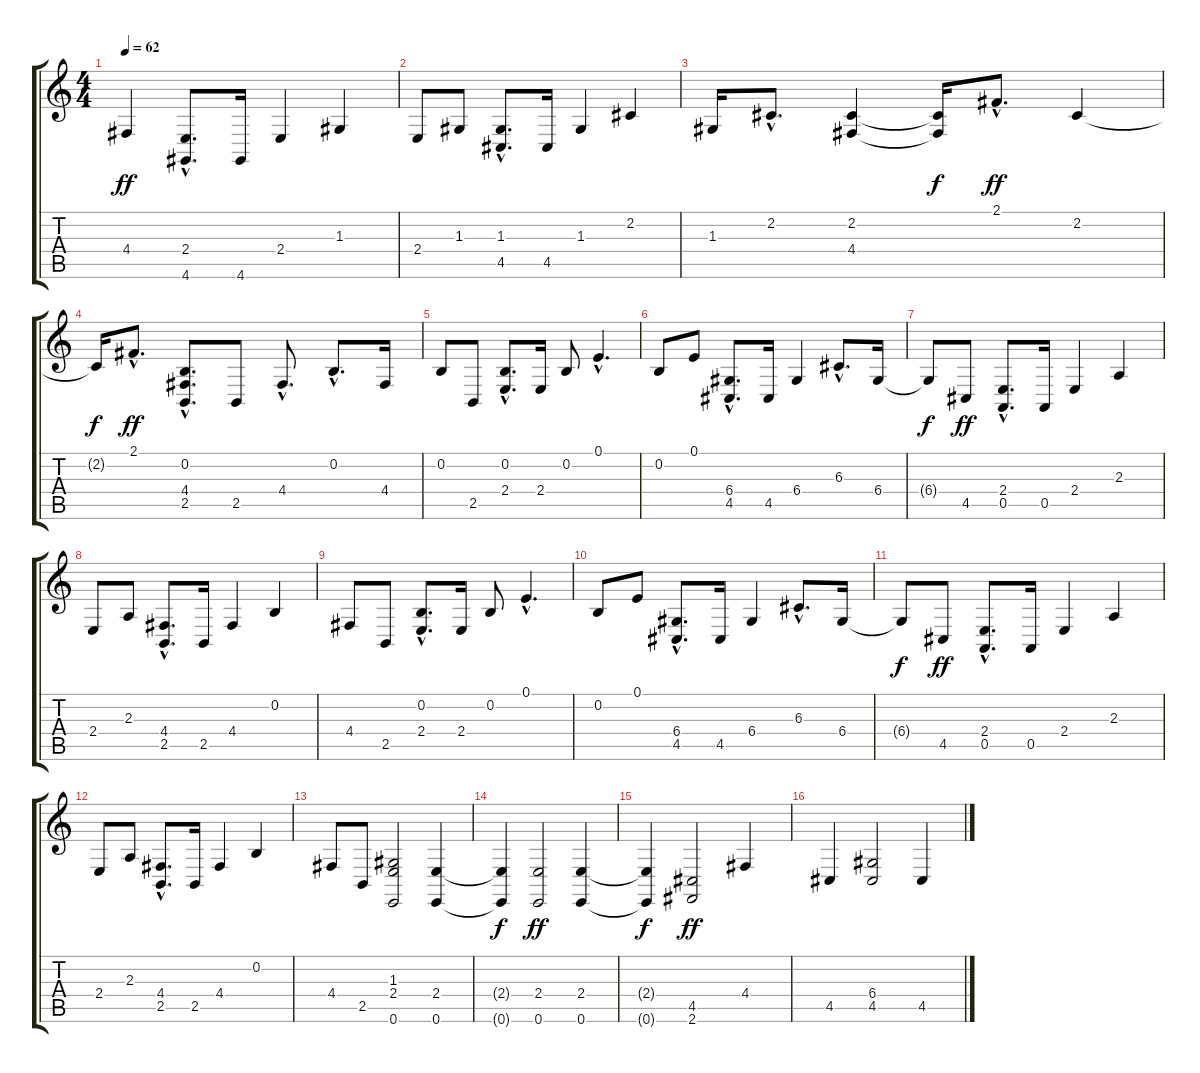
\track "" {instrument orchestralharp}
\staff {score tabs}
\tuning (E4 B3 G3 D3 A2 E2) {hide}
\ts (4 4)
\tempo 62
\clef g2
\ks c
4.4.4{dy ff} (2.4{hac} 4.6{hac}).8{d} 4.6.16 2.4.4 1.3.4 |
2.4.8 1.3.8 (1.3{hac} 4.5{hac}).8{d} 4.5.16 1.3.4 2.2.4 |
1.3.16 2.2{hac}.8{d} (2.2 4.4).4 (2.2{t} 4.4{t}).16{dy f} 2.1{hac}.8{d dy ff} 2.2.4 |
2.2{t}.16{dy f} 2.1{hac}.8{d dy ff} (0.2{hac} 4.4{hac} 2.5{hac}).8{d} 2.5.8 4.4{hac}.8{d} 0.2{hac}.8{d} 4.4.16 |
0.2.8 2.5.8 (0.2{hac} 2.4{hac}).8{d} 2.4.16 0.2.8 0.1{hac}.4{d} |
0.2.8 0.1.8 (6.4{hac} 4.5{hac}).8{d} 4.5.16 6.4.4 6.3{hac}.8{d} 6.4.16 |
6.4{t}.8{dy f} 4.5.8{dy ff} (2.4{hac} 0.5{hac}).8{d} 0.5.16 2.4.4 2.3.4 |
2.4.8 2.3.8 (4.4{hac} 2.5{hac}).8{d} 2.5.16 4.4.4 0.2.4 |
4.4.8 2.5.8 (0.2{hac} 2.4{hac}).8{d} 2.4.16 0.2.8 0.1{hac}.4{d} |
0.2.8 0.1.8 (6.4{hac} 4.5{hac}).8{d} 4.5.16 6.4.4 6.3{hac}.8{d} 6.4.16 |
6.4{t}.8{dy f} 4.5.8{dy ff} (2.4{hac} 0.5{hac}).8{d} 0.5.16 2.4.4 2.3.4 |
2.4.8 2.3.8 (4.4{hac} 2.5{hac}).8{d} 2.5.16 4.4.4 0.2.4 |
4.4.8 2.5.8 (1.3 2.4 0.6).2 (2.4 0.6).4 |
(2.4{t} 0.6{t}).4{dy f} (2.4 0.6).2{dy ff} (2.4 0.6).4 |
(2.4{t} 0.6{t}).4{dy f} (4.5 2.6).2{dy ff} 4.4.4 |
4.5.4 (6.4 4.5).2 4.5.4
